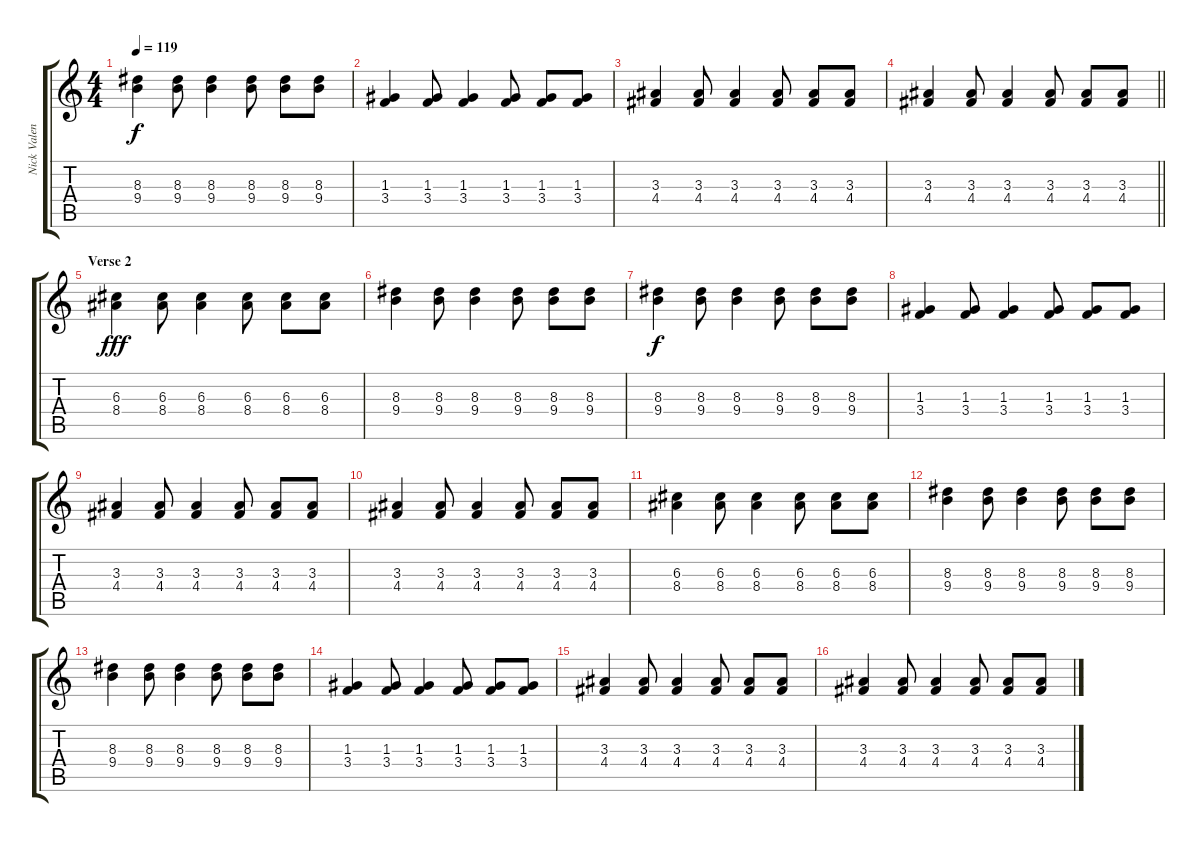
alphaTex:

\track ("Nick Valensi" "Nick Valen") {instrument electricguitarclean}
\staff {score tabs}
\tuning (E4 B3 G3 D3 A2 E2) {hide}
\ts (4 4)
\tempo 119
\clef g2
\ks c
(8.3 9.4).4{dy f} (8.3 9.4).8 (8.3 9.4).4 (8.3 9.4).8 (8.3 9.4).8 (8.3 9.4).8 |
(1.3 3.4).4 (1.3 3.4).8 (1.3 3.4).4 (1.3 3.4).8 (1.3 3.4).8 (1.3 3.4).8 |
(3.3 4.4).4 (3.3 4.4).8 (3.3 4.4).4 (3.3 4.4).8 (3.3 4.4).8 (3.3 4.4).8 |
\barLineRight lightlight
(3.3 4.4).4 (3.3 4.4).8 (3.3 4.4).4 (3.3 4.4).8 (3.3 4.4).8 (3.3 4.4).8 |
\section ("" "Verse 2")
(6.3 8.4).4{dy fff} (6.3 8.4).8 (6.3 8.4).4 (6.3 8.4).8 (6.3 8.4).8 (6.3 8.4).8 |
(8.3 9.4).4 (8.3 9.4).8 (8.3 9.4).4 (8.3 9.4).8 (8.3 9.4).8 (8.3 9.4).8 |
(8.3 9.4).4{dy f} (8.3 9.4).8 (8.3 9.4).4 (8.3 9.4).8 (8.3 9.4).8 (8.3 9.4).8 |
(1.3 3.4).4 (1.3 3.4).8 (1.3 3.4).4 (1.3 3.4).8 (1.3 3.4).8 (1.3 3.4).8 |
(3.3 4.4).4 (3.3 4.4).8 (3.3 4.4).4 (3.3 4.4).8 (3.3 4.4).8 (3.3 4.4).8 |
(3.3 4.4).4 (3.3 4.4).8 (3.3 4.4).4 (3.3 4.4).8 (3.3 4.4).8 (3.3 4.4).8 |
(6.3 8.4).4 (6.3 8.4).8 (6.3 8.4).4 (6.3 8.4).8 (6.3 8.4).8 (6.3 8.4).8 |
(8.3 9.4).4 (8.3 9.4).8 (8.3 9.4).4 (8.3 9.4).8 (8.3 9.4).8 (8.3 9.4).8 |
(8.3 9.4).4 (8.3 9.4).8 (8.3 9.4).4 (8.3 9.4).8 (8.3 9.4).8 (8.3 9.4).8 |
(1.3 3.4).4 (1.3 3.4).8 (1.3 3.4).4 (1.3 3.4).8 (1.3 3.4).8 (1.3 3.4).8 |
(3.3 4.4).4 (3.3 4.4).8 (3.3 4.4).4 (3.3 4.4).8 (3.3 4.4).8 (3.3 4.4).8 |
(3.3 4.4).4 (3.3 4.4).8 (3.3 4.4).4 (3.3 4.4).8 (3.3 4.4).8 (3.3 4.4).8
